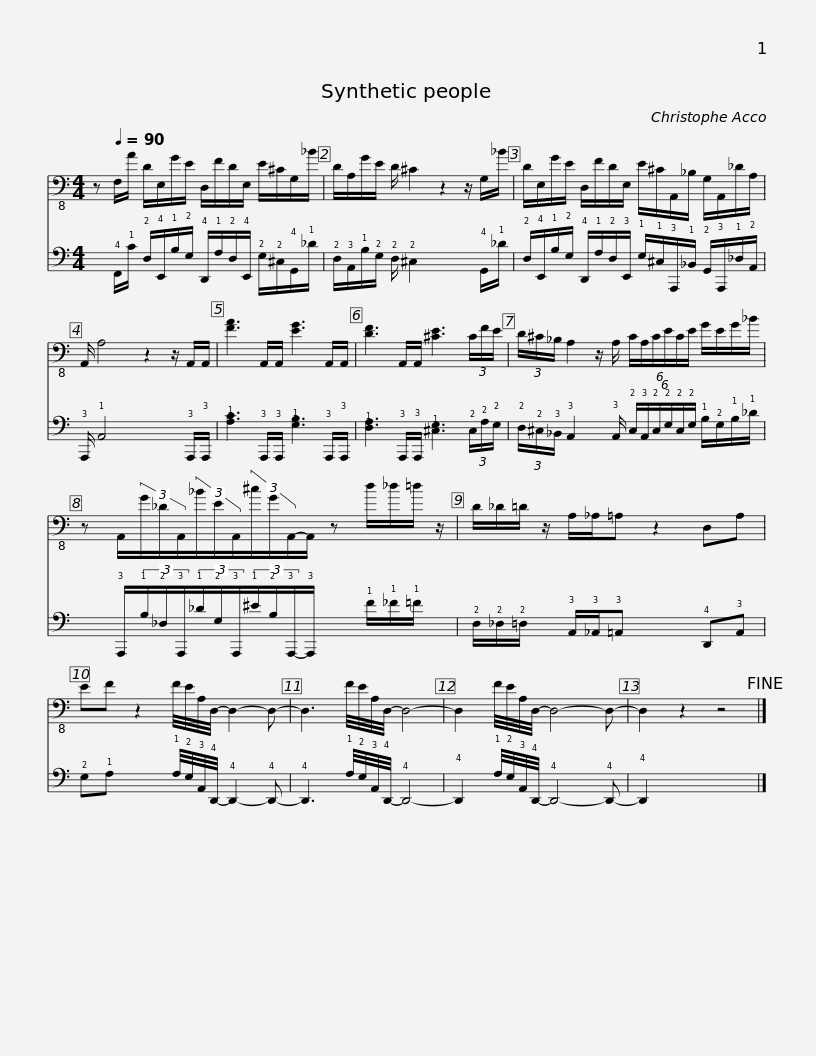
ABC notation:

X:1
%%score 1 2
L:1/8
M:4/4
I:linebreak $
K:C
V:1 bass-8
V:2 tab stafflines=4 strings=E1,A1,D2,G2
V:1
 z[Q:1/4=90] F,/A/ D/E,/G/E/ D,/F/D/E,/ E/^C/G,/_B/ | D/A,/G/E/ D/ ^C2 z2 z/ G,/_B/ |$ D/E,/G/E/ D,/F/D/E,/ E/^C/A,,/_B,/ G,/A,,/_D/A,/ | A,,/ A,4 z2 z/ A,,/A,,/ | [FA]3 A,,/A,,/ [EG]3 A,,/A,,/ |$ %5
 [DF]3 A,,/A,,/ [^CE]3 (3C/F/E/ | (3D/^C/_B,/ A,2 z/ A,/ (6:4:6C/A,/C/E/C/E/ G/E/G/_B/ |$ z A,,/(3G/_D/A,,/(3_B/E/A,,/(3^c/G/A,,/-A,,/ z d/_d/=d/ z/ | D/_D/=D/ z/ A,/_A,/=A, z2 D,A, |$ EF z2 F/4E/4A,/4D,/4- D,2- D,- | %10
 D,3 F/4E/4A,/4D,/4- D,4- | D,2 F/4E/4A,/4D,/4- D,4- D,- | D,2 z2 z4!fine! |] %13
V:2
 x !4!F,,/!1!A,/ !2!D,/!4!E,,/!1!G,/!2!E,/ !4!D,,/!1!F,/!2!D,/!4!E,,/ !2!E,/!2!^C,/!4!G,,/!1!_B,/ | !2!D,/!3!A,,/!1!G,/!2!E,/ !2!D,/ !2!^C,2 x2 x/ !4!G,,/!1!_B,/ |$ !2!D,/!4!E,,/!1!G,/!2!E,/ !4!D,,/!1!F,/!2!D,/!3!E,,/ !1!E,/!1!^C,/!3!A,,,/!1!_B,,/ !2!G,,/!3!A,,,/!1!_D,/!2!A,,/ | !3!A,,,/ !1!A,,4 x2 x/ !3!A,,,/!3!A,,,/ | [!2!F,!1!A,]3 !3!A,,,/!3!A,,,/ [!2!E,!1!G,]3 !3!A,,,/!3!A,,,/ |$ %5
 [!2!D,!1!F,]3 !3!A,,,/!3!A,,,/ [!2!^C,!1!E,]3 (3!2!C,/!2!F,/!2!E,/ | (3!2!D,/!2!^C,/!3!_B,,/ !3!A,,2 x/ !3!A,,/ (6:4:6!2!C,/!3!A,,/!2!C,/!2!E,/!2!C,/!2!E,/ !1!G,/!2!E,/!1!G,/!1!_B,/ |$ x !3!A,,,/(3!1!G,/!2!_D,/!3!A,,,/(3!1!_B,/!2!E,/!3!A,,,/(3!1!^C/!2!G,/!3!A,,,/-!3!A,,,/ x !1!D/!1!_D/!1!=D/ x/ | !2!D,/!2!_D,/!2!=D,/ x/ !3!A,,/!3!_A,,/!3!=A,, x2 !4!D,,!3!A,, |$ !2!E,!1!F, x2 !1!F,/4!2!E,/4!3!A,,/4!4!D,,/4- !4!D,,2- !4!D,,- | %10
 !4!D,,3 !1!F,/4!2!E,/4!3!A,,/4!4!D,,/4- !4!D,,4- | !4!D,,2 !1!F,/4!2!E,/4!3!A,,/4!4!D,,/4- !4!D,,4- !4!D,,- | !4!D,,2 x2 x4 |] %13
